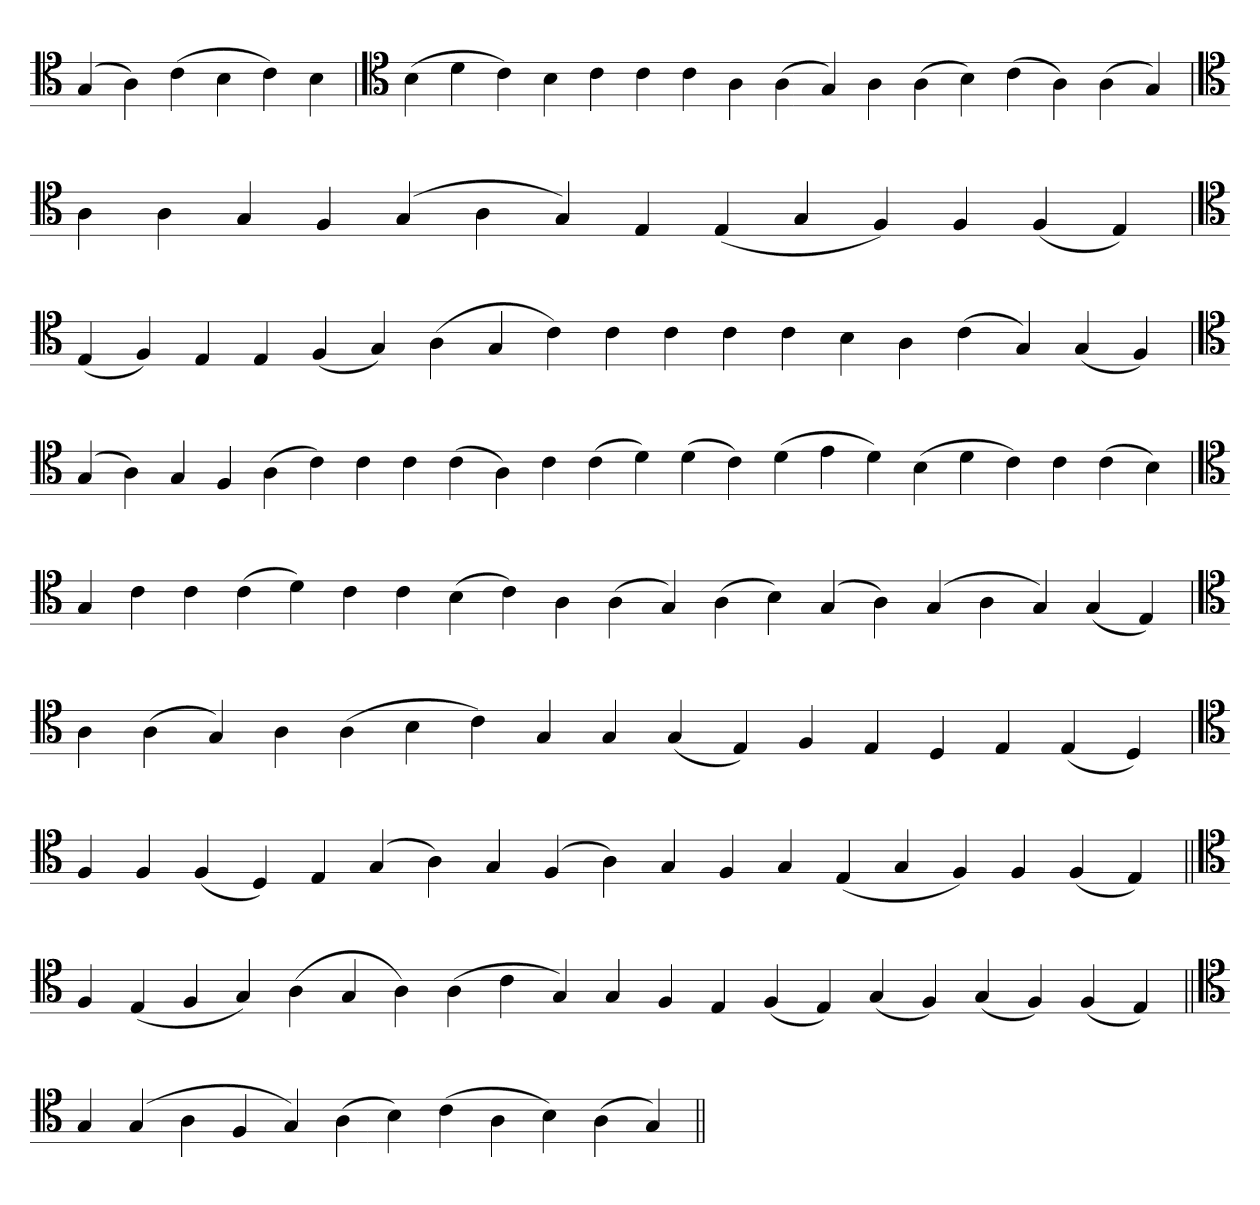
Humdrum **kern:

**kern
*part1
*staff1
*clefC4
=
(4G
4A)
(4c
4B
4c)
4B
=`
*clefC4
(4B
4d
4c)
4B
4c
4c
4c
4A
(4A
4G)
4A
(4A
4B)
(4c
4A)
(4A
4G)
=`
*clefC4
4A
4A
4G
4F
(4G
4A
4G)
4E
(4E
4G
4F)
4F
(4F
4E)
='
*clefC4
(4E
4F)
4E
4E
(4F
4G)
(4A
4G
4c)
4c
4c
4c
4c
4B
4A
(4c
4G)
(4G
4F)
=`
*clefC4
(4G
4A)
4G
4F
(4A
4c)
4c
4c
(4c
4A)
4c
(4c
4d)
(4d
4c)
(4d
4e
4d)
(4B
4d
4c)
4c
(4c
4B)
=
*clefC4
4G
4c
4c
(4c
4d)
4c
4c
(4B
4c)
4A
(4A
4G)
(4A
4B)
(4G
4A)
(4G
4A
4G)
(4G
4E)
='
*clefC4
4A
(4A
4G)
4A
(4A
4B
4c)
4G
4G
(4G
4E)
4F
4E
4D
4E
(4E
4D)
=`
*clefC4
4F
4F
(4F
4D)
4E
(4G
4A)
4G
(4F
4A)
4G
4F
4G
(4E
4G
4F)
4F
(4F
4E)
=||
*clefC4
4F
(4E
4F
4G)
(4A
4G
4A)
(4A
4c
4G)
4G
4F
4E
(4F
4E)
(4G
4F)
(4G
4F)
(4F
4E)
=||
*clefC4
4G
(4G
4A
4F
4G)
(4A
4B)
(4c
4A
4B)
(4A
4G)
=||
*-
